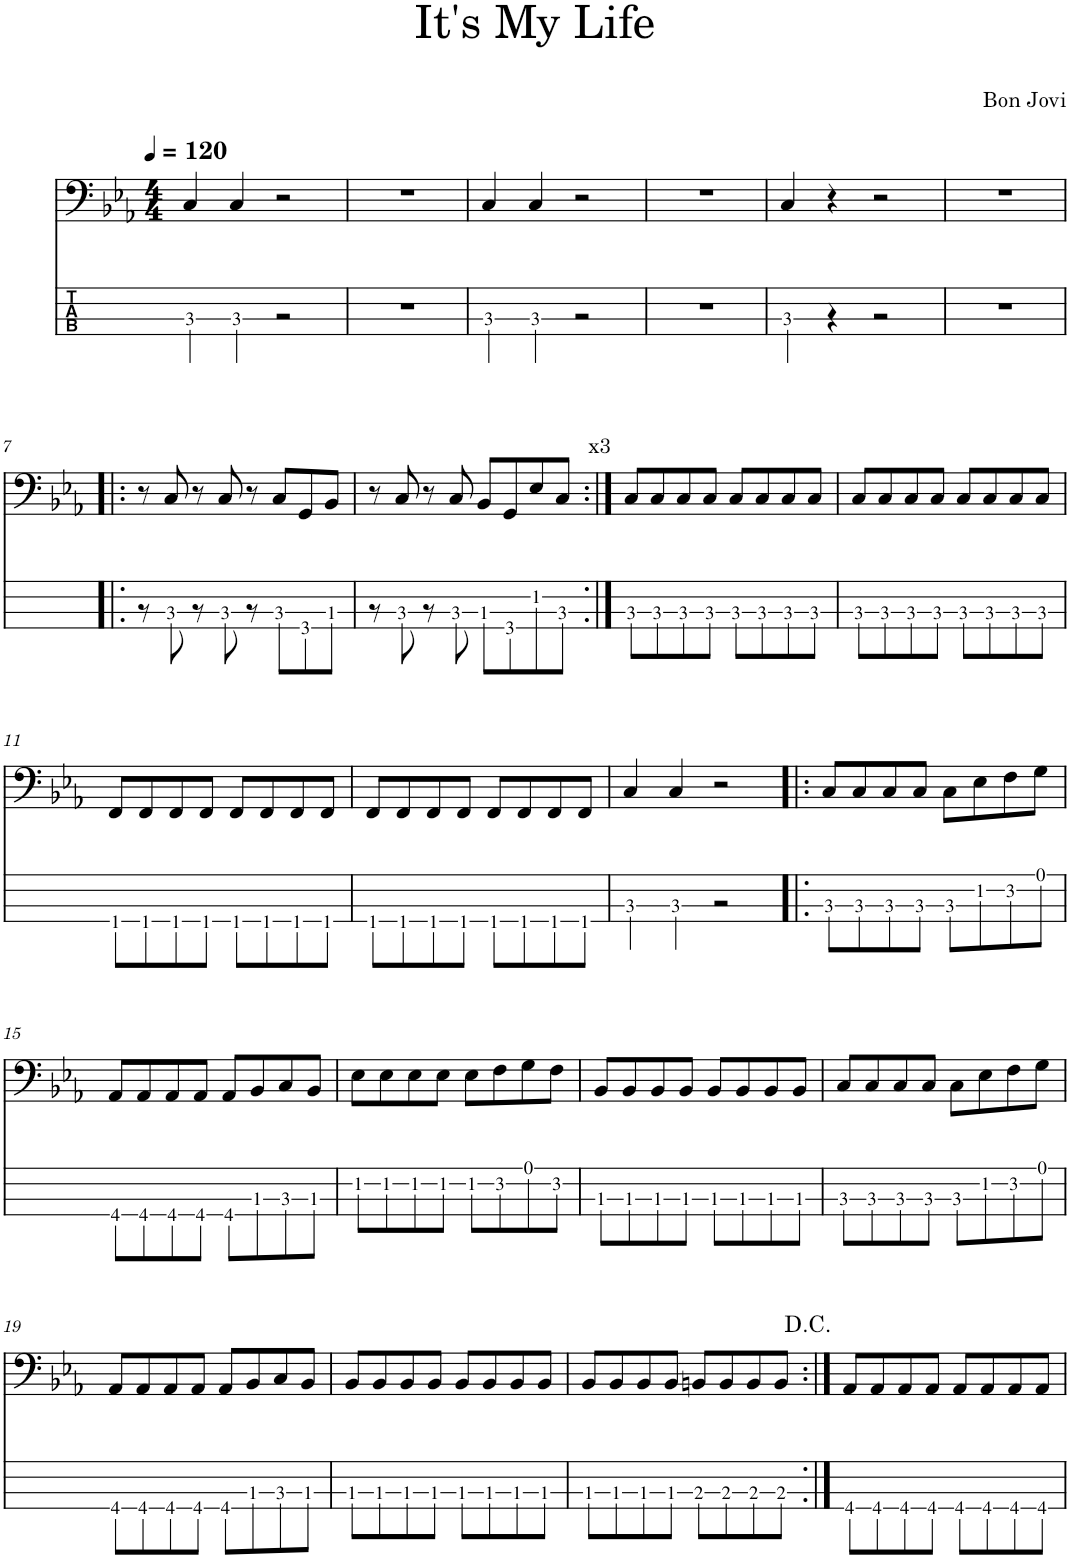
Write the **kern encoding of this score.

**kern	**kern
*part1	*part1
*staff2	*staff1
*I"Electric Bass	*
*I'El. B.	*
*stria4	*
*	*clefF4
*Trd7c12	*Trd7c12
*k[b-e-a-]	*k[b-e-a-]
*M4/4	*M4/4
*MM120	*MM120
=1	=1
4C\	4C/
4C\	4C/
2r	2r
=2	=2
1r	1r
=3	=3
4C\	4C/
4C\	4C/
2r	2r
=4	=4
1r	1r
=5	=5
4C\	4C/
4r	4r
2r	2r
=6	=6
1r	1r
!!LO:LB:g=z
=7!|:	=7!|:
8r	8r
8C\	8C/
8r	8r
8C\	8C/
8r	8r
8C\L	8C/L
8GG\	8GG/
8BB-\J	8BB-/J
=8	=8
8r	8r
8C\	8C/
8r	8r
8C\	8C/
8BB-\L	8BB-/L
8GG\	8GG/
8E-\	8E-/
!	!LO:TX:a:t=x3
8C\J	8C/J
=9:|!	=9:|!
8C\L	8C/L
8C\	8C/
8C\	8C/
8C\J	8C/J
8C\L	8C/L
8C\	8C/
8C\	8C/
8C\J	8C/J
=10	=10
8C\L	8C/L
8C\	8C/
8C\	8C/
8C\J	8C/J
8C\L	8C/L
8C\	8C/
8C\	8C/
8C\J	8C/J
!!LO:LB:g=z
=11	=11
8FF\L	8FF/L
8FF\	8FF/
8FF\	8FF/
8FF\J	8FF/J
8FF\L	8FF/L
8FF\	8FF/
8FF\	8FF/
8FF\J	8FF/J
=12	=12
8FF\L	8FF/L
8FF\	8FF/
8FF\	8FF/
8FF\J	8FF/J
8FF\L	8FF/L
8FF\	8FF/
8FF\	8FF/
8FF\J	8FF/J
=13	=13
4C\	4C/
4C\	4C/
2r	2r
=14!|:	=14!|:
8C\L	8C/L
8C\	8C/
8C\	8C/
8C\J	8C/J
8C\L	8C\L
8E-\	8E-\
8F\	8F\
8G\J	8G\J
!!LO:LB:g=z
=15	=15
8AA-\L	8AA-/L
8AA-\	8AA-/
8AA-\	8AA-/
8AA-\J	8AA-/J
8AA-\L	8AA-/L
8BB-\	8BB-/
8C\	8C/
8BB-\J	8BB-/J
=16	=16
8E-\L	8E-\L
8E-\	8E-\
8E-\	8E-\
8E-\J	8E-\J
8E-\L	8E-\L
8F\	8F\
8G\	8G\
8F\J	8F\J
=17	=17
8BB-\L	8BB-/L
8BB-\	8BB-/
8BB-\	8BB-/
8BB-\J	8BB-/J
8BB-\L	8BB-/L
8BB-\	8BB-/
8BB-\	8BB-/
8BB-\J	8BB-/J
=18	=18
8C\L	8C/L
8C\	8C/
8C\	8C/
8C\J	8C/J
8C\L	8C\L
8E-\	8E-\
8F\	8F\
8G\J	8G\J
!!LO:LB:g=z
=19	=19
8AA-\L	8AA-/L
8AA-\	8AA-/
8AA-\	8AA-/
8AA-\J	8AA-/J
8AA-\L	8AA-/L
8BB-\	8BB-/
8C\	8C/
8BB-\J	8BB-/J
=20	=20
8BB-\L	8BB-/L
8BB-\	8BB-/
8BB-\	8BB-/
8BB-\J	8BB-/J
8BB-\L	8BB-/L
8BB-\	8BB-/
8BB-\	8BB-/
8BB-\J	8BB-/J
=21	=21
8BB-\L	8BB-/L
8BB-\	8BB-/
8BB-\	8BB-/
8BB-\J	8BB-/J
8BB\L	8BBn/L
8BB\	8BB/
8BB\	8BB/
8BB\J	8BB/J
=22:|!	=22:|!
8AA-\L	8AA-/L
8AA-\	8AA-/
8AA-\	8AA-/
8AA-\J	8AA-/J
8AA-\L	8AA-/L
8AA-\	8AA-/
8AA-\	8AA-/
8AA-\J	8AA-/J
=	=
*-	*-
